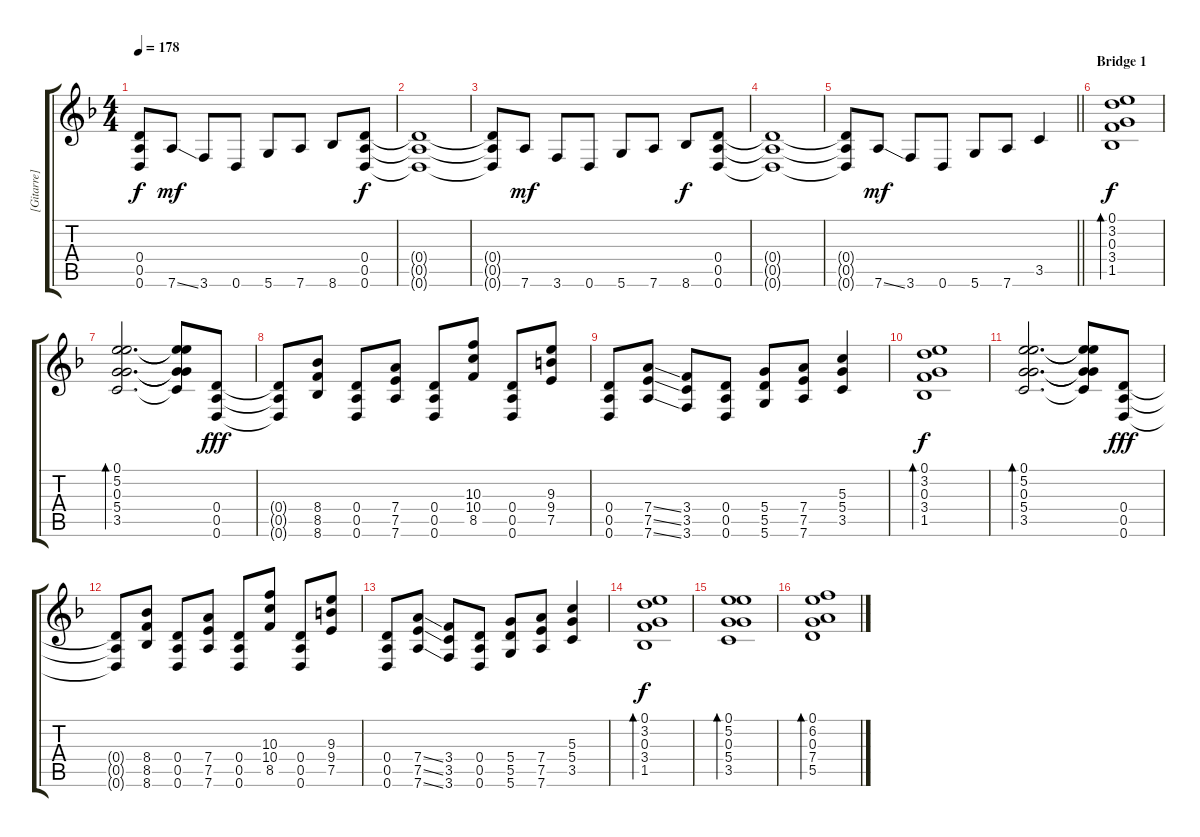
\track ("[Gitarre]" "[Gitarre]") {instrument distortionguitar}
\staff {score tabs}
\tuning (E4 B3 G3 D3 A2 D2) {hide}
\ts (4 4)
\tempo 178
\clef g2
\ks dminor
(0.4{t} 0.5{t} 0.6{t}).8{dy f} 7.6{ss}.8{dy mf} 3.6.8 0.6.8 5.6.8 7.6.8 8.6.8 (0.4 0.5 0.6).8{dy f} |
(0.4{t} 0.5{t} 0.6{t}).1 |
(0.4{t} 0.5{t} 0.6{t}).8 7.6.8{dy mf} 3.6.8 0.6.8 5.6.8 7.6.8 8.6.8{dy f} (0.4 0.5 0.6).8 |
(0.4{t} 0.5{t} 0.6{t}).1 |
\barLineRight lightlight
(0.4{t} 0.5{t} 0.6{t}).8 7.6{ss}.8{dy mf} 3.6.8 0.6.8 5.6.8 7.6.8 3.5.4 |
\section ("" "Bridge 1")
(0.1 3.2 0.3 3.4 1.5).1{bd 60 dy f balance 8 instrument electricguitarclean} |
(0.1 5.2 0.3 5.4 3.5).2{d bd 60} (0.1{t} 5.2{t} 0.3{t} 5.4{t} 3.5{t}).8 (0.4 0.5 0.6).8{dy fff balance 5 instrument distortionguitar} |
(0.4{t} 0.5{t} 0.6{t}).8 (8.4 8.5 8.6).8 (0.4 0.5 0.6).8 (7.4 7.5 7.6).8 (0.4 0.5 0.6).8 (10.3 10.4 8.5).8 (0.4 0.5 0.6).8 (9.3 9.4 7.5).8 |
(0.4 0.5 0.6).8 (7.4{ss} 7.5{ss} 7.6{ss}).8 (3.4 3.5 3.6).8 (0.4 0.5 0.6).8 (5.4 5.5 5.6).8 (7.4 7.5 7.6).8 (5.3 5.4 3.5).4 |
(0.1 3.2 0.3 3.4 1.5).1{bd 60 dy f volume 16 balance 8 instrument electricguitarclean} |
(0.1 5.2 0.3 5.4 3.5).2{d bd 60} (0.1{t} 5.2{t} 0.3{t} 5.4{t} 3.5{t}).8 (0.4 0.5 0.6).8{dy fff balance 5 instrument distortionguitar} |
(0.4{t} 0.5{t} 0.6{t}).8 (8.4 8.5 8.6).8 (0.4 0.5 0.6).8 (7.4 7.5 7.6).8 (0.4 0.5 0.6).8 (10.3 10.4 8.5).8 (0.4 0.5 0.6).8 (9.3 9.4 7.5).8 |
(0.4 0.5 0.6).8 (7.4{ss} 7.5{ss} 7.6{ss}).8 (3.4 3.5 3.6).8 (0.4 0.5 0.6).8 (5.4 5.5 5.6).8 (7.4 7.5 7.6).8 (5.3 5.4 3.5).4 |
(0.1 3.2 0.3 3.4 1.5).1{bd 120 dy f volume 16 balance 8 instrument electricguitarclean} |
(0.1 5.2 0.3 5.4 3.5).1{bd 120} |
(0.1 6.2 0.3 7.4 5.5).1{bd 120}
